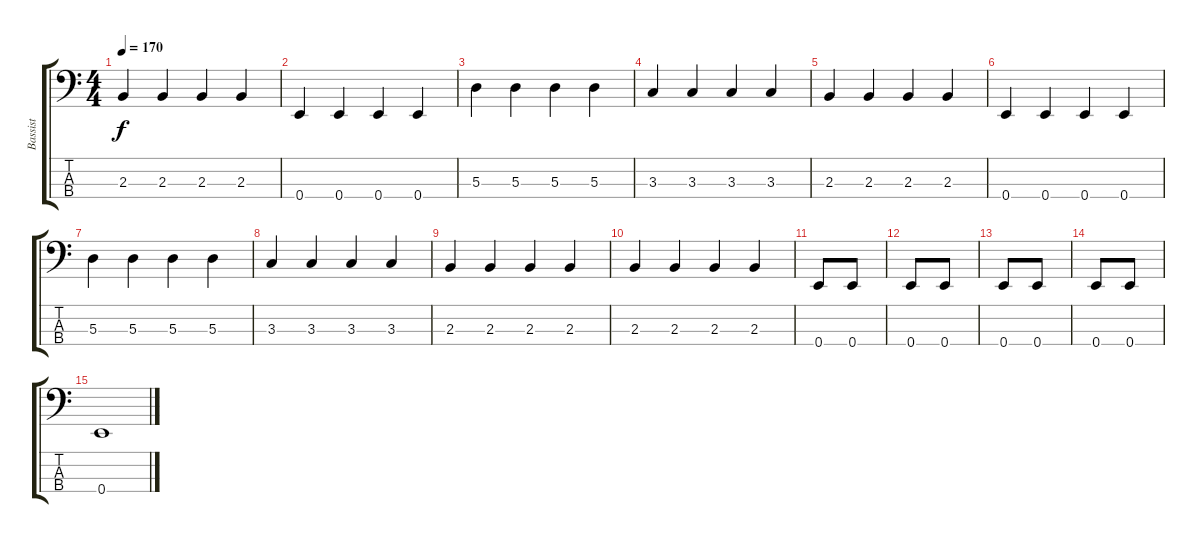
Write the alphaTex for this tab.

\track ("Bassist" "Bassist") {instrument electricbasspick}
\staff {score tabs}
\tuning (G2 D2 A1 E1) {hide}
\ts (4 4)
\tempo 170
\clef f4
\ks c
2.3.4{dy f} 2.3.4 2.3.4 2.3.4 |
0.4.4 0.4.4 0.4.4 0.4.4 |
5.3.4 5.3.4 5.3.4 5.3.4 |
3.3.4 3.3.4 3.3.4 3.3.4 |
2.3.4 2.3.4 2.3.4 2.3.4 |
0.4.4 0.4.4 0.4.4 0.4.4 |
5.3.4 5.3.4 5.3.4 5.3.4 |
3.3.4 3.3.4 3.3.4 3.3.4 |
2.3.4 2.3.4 2.3.4 2.3.4 |
2.3.4 2.3.4 2.3.4 2.3.4 |
0.4.8 0.4.8 |
0.4.8 0.4.8 |
0.4.8 0.4.8 |
0.4.8 0.4.8 |
0.4.1
